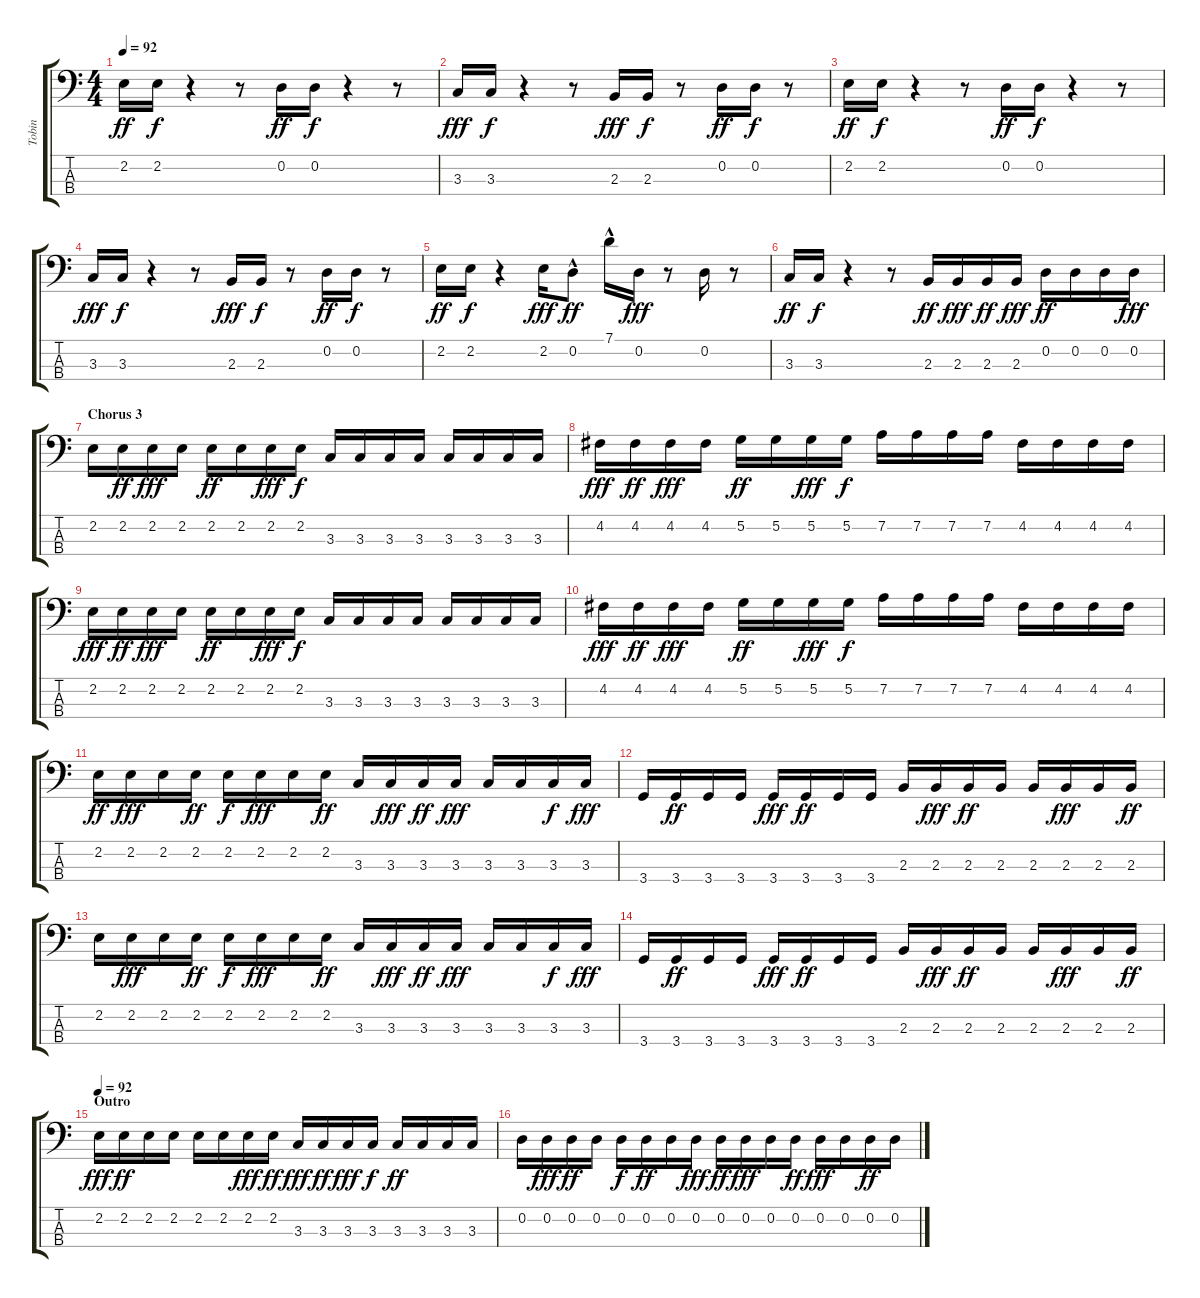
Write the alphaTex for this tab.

\track ("Tobin" "Tobin") {instrument acousticguitarnylon}
\staff {score tabs}
\tuning (G2 D2 A1 E1) {hide}
\ts (4 4)
\tempo 92
\clef f4
\ks c
2.2.16{dy ff} 2.2.16{dy f} r.4 r.8 0.2.16{dy ff} 0.2.16{dy f} r.4 r.8 |
3.3.16{dy fff} 3.3.16{dy f} r.4 r.8 2.3.16{dy fff} 2.3.16{dy f} r.8 0.2.16{dy ff} 0.2.16{dy f} r.8 |
2.2.16{dy ff} 2.2.16{dy f} r.4 r.8 0.2.16{dy ff} 0.2.16{dy f} r.4 r.8 |
3.3.16{dy fff} 3.3.16{dy f} r.4 r.8 2.3.16{dy fff} 2.3.16{dy f} r.8 0.2.16{dy ff} 0.2.16{dy f} r.8 |
2.2.16{dy ff} 2.2.16{dy f} r.4 2.2.16{dy fff} 0.2{hac}.8{dy ff} 7.1{hac}.16 0.2.16{dy fff} r.8 0.2.16 r.8 |
3.3.16{dy ff} 3.3.16{dy f} r.4 r.8 2.3.16{dy ff} 2.3.16{dy fff} 2.3.16{dy ff} 2.3.16{dy fff} 0.2.16{dy ff} 0.2.16 0.2.16 0.2.16{dy fff} |
\section ("" "Chorus 3")
2.2.16 2.2.16{dy ff} 2.2.16{dy fff} 2.2.16 2.2.16{dy ff} 2.2.16 2.2.16{dy fff} 2.2.16{dy f} 3.3.16 3.3.16 3.3.16 3.3.16 3.3.16 3.3.16 3.3.16 3.3.16 |
4.2.16{dy fff} 4.2.16{dy ff} 4.2.16{dy fff} 4.2.16 5.2.16{dy ff} 5.2.16 5.2.16{dy fff} 5.2.16{dy f} 7.2.16 7.2.16 7.2.16 7.2.16 4.2.16 4.2.16 4.2.16 4.2.16 |
2.2.16{dy fff} 2.2.16{dy ff} 2.2.16{dy fff} 2.2.16 2.2.16{dy ff} 2.2.16 2.2.16{dy fff} 2.2.16{dy f} 3.3.16 3.3.16 3.3.16 3.3.16 3.3.16 3.3.16 3.3.16 3.3.16 |
4.2.16{dy fff} 4.2.16{dy ff} 4.2.16{dy fff} 4.2.16 5.2.16{dy ff} 5.2.16 5.2.16{dy fff} 5.2.16{dy f} 7.2.16 7.2.16 7.2.16 7.2.16 4.2.16 4.2.16 4.2.16 4.2.16 |
2.2.16{dy ff} 2.2.16{dy fff} 2.2.16 2.2.16{dy ff} 2.2.16{dy f} 2.2.16{dy fff} 2.2.16 2.2.16{dy ff} 3.3.16 3.3.16{dy fff} 3.3.16{dy ff} 3.3.16{dy fff} 3.3.16 3.3.16 3.3.16{dy f} 3.3.16{dy fff} |
3.4.16 3.4.16{dy ff} 3.4.16 3.4.16 3.4.16{dy fff} 3.4.16{dy ff} 3.4.16 3.4.16 2.3.16 2.3.16{dy fff} 2.3.16{dy ff} 2.3.16 2.3.16 2.3.16{dy fff} 2.3.16 2.3.16{dy ff} |
2.2.16 2.2.16{dy fff} 2.2.16 2.2.16{dy ff} 2.2.16{dy f} 2.2.16{dy fff} 2.2.16 2.2.16{dy ff} 3.3.16 3.3.16{dy fff} 3.3.16{dy ff} 3.3.16{dy fff} 3.3.16 3.3.16 3.3.16{dy f} 3.3.16{dy fff} |
3.4.16 3.4.16{dy ff} 3.4.16 3.4.16 3.4.16{dy fff} 3.4.16{dy ff} 3.4.16 3.4.16 2.3.16 2.3.16{dy fff} 2.3.16{dy ff} 2.3.16 2.3.16 2.3.16{dy fff} 2.3.16 2.3.16{dy ff} |
\section ("" "Outro")
\tempo 92
2.2.16{dy fff} 2.2.16{dy ff} 2.2.16 2.2.16 2.2.16 2.2.16 2.2.16{dy fff} 2.2.16{dy ff} 3.3.16{dy fff} 3.3.16{dy ff} 3.3.16{dy fff} 3.3.16{dy f} 3.3.16{dy ff} 3.3.16 3.3.16 3.3.16 |
0.2.16 0.2.16{dy fff} 0.2.16{dy ff} 0.2.16 0.2.16{dy f} 0.2.16{dy ff} 0.2.16 0.2.16{dy fff} 0.2.16{dy ff} 0.2.16{dy fff} 0.2.16 0.2.16{dy ff} 0.2.16{dy fff} 0.2.16 0.2.16{dy ff} 0.2.16
